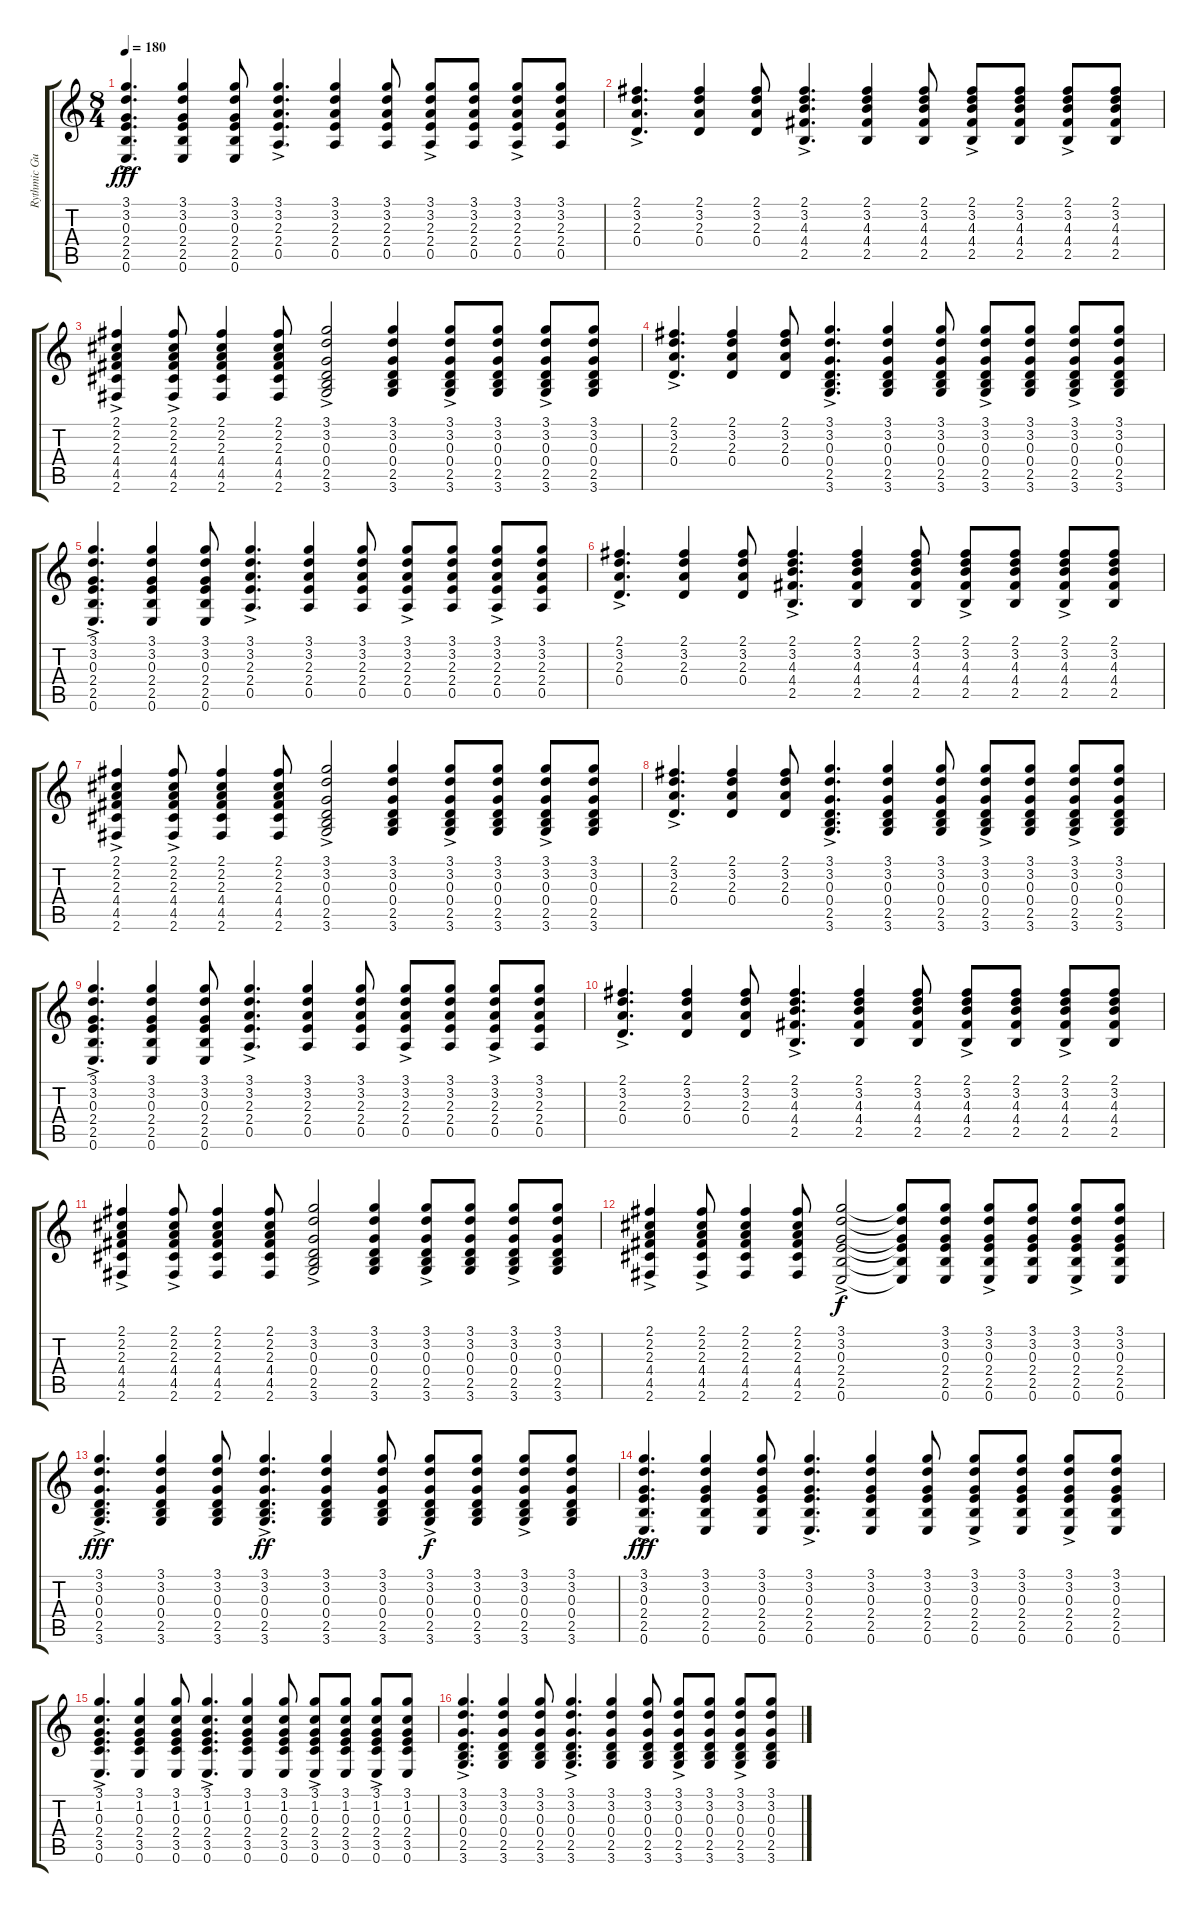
\track ("Rythmic Guitar" "Rythmic Gu") {instrument acousticguitarsteel}
\staff {score tabs}
\tuning (E4 B3 G3 D3 A2 E2) {hide}
\ts (8 4)
\tempo 180
\clef g2
\ks c
(3.1{ac} 3.2 0.3 2.4 2.5 0.6).4{d dy fff} (3.1 3.2 0.3 2.4 2.5 0.6).4 (3.1 3.2 0.3 2.4 2.5 0.6).8 (3.1{ac} 3.2 2.3 2.4 0.5).4{d} (3.1 3.2 2.3 2.4 0.5).4 (3.1 3.2 2.3 2.4 0.5).8 (3.1{ac} 3.2 2.3 2.4 0.5).8 (3.1 3.2 2.3 2.4 0.5).8 (3.1{ac} 3.2 2.3 2.4 0.5).8 (3.1 3.2 2.3 2.4 0.5).8 |
(2.1{ac} 3.2 2.3 0.4).4{d} (2.1 3.2 2.3 0.4).4 (2.1 3.2 2.3 0.4).8 (2.1{ac} 3.2 4.3 4.4 2.5).4{d} (2.1 3.2 4.3 4.4 2.5).4 (2.1 3.2 4.3 4.4 2.5).8 (2.1{ac} 3.2 4.3 4.4 2.5).8 (2.1 3.2 4.3 4.4 2.5).8 (2.1{ac} 3.2 4.3 4.4 2.5).8 (2.1 3.2 4.3 4.4 2.5).8 |
(2.1{ac} 2.2 2.3 4.4 4.5 2.6).4 (2.1{ac} 2.2 2.3 4.4 4.5 2.6).8 (2.1 2.2 2.3 4.4 4.5 2.6).4 (2.1 2.2 2.3 4.4 4.5 2.6).8 (3.1{ac} 3.2 0.3 0.4 2.5 3.6).2 (3.1 3.2 0.3 0.4 2.5 3.6).4 (3.1{ac} 3.2 0.3 0.4 2.5 3.6).8 (3.1 3.2 0.3 0.4 2.5 3.6).8 (3.1{ac} 3.2 0.3 0.4 2.5 3.6).8 (3.1 3.2 0.3 0.4 2.5 3.6).8 |
(2.1{ac} 3.2 2.3 0.4).4{d} (2.1 3.2 2.3 0.4).4 (2.1 3.2 2.3 0.4).8 (3.1{ac} 3.2 0.3 0.4 2.5 3.6).4{d} (3.1 3.2 0.3 0.4 2.5 3.6).4 (3.1 3.2 0.3 0.4 2.5 3.6).8 (3.1{ac} 3.2 0.3 0.4 2.5 3.6).8 (3.1 3.2 0.3 0.4 2.5 3.6).8 (3.1{ac} 3.2 0.3 0.4 2.5 3.6).8 (3.1 3.2 0.3 0.4 2.5 3.6).8 |
(3.1{ac} 3.2 0.3 2.4 2.5 0.6).4{d} (3.1 3.2 0.3 2.4 2.5 0.6).4 (3.1 3.2 0.3 2.4 2.5 0.6).8 (3.1{ac} 3.2 2.3 2.4 0.5).4{d} (3.1 3.2 2.3 2.4 0.5).4 (3.1 3.2 2.3 2.4 0.5).8 (3.1{ac} 3.2 2.3 2.4 0.5).8 (3.1 3.2 2.3 2.4 0.5).8 (3.1{ac} 3.2 2.3 2.4 0.5).8 (3.1 3.2 2.3 2.4 0.5).8 |
(2.1{ac} 3.2 2.3 0.4).4{d} (2.1 3.2 2.3 0.4).4 (2.1 3.2 2.3 0.4).8 (2.1{ac} 3.2 4.3 4.4 2.5).4{d} (2.1 3.2 4.3 4.4 2.5).4 (2.1 3.2 4.3 4.4 2.5).8 (2.1{ac} 3.2 4.3 4.4 2.5).8 (2.1 3.2 4.3 4.4 2.5).8 (2.1{ac} 3.2 4.3 4.4 2.5).8 (2.1 3.2 4.3 4.4 2.5).8 |
(2.1{ac} 2.2 2.3 4.4 4.5 2.6).4 (2.1{ac} 2.2 2.3 4.4 4.5 2.6).8 (2.1 2.2 2.3 4.4 4.5 2.6).4 (2.1 2.2 2.3 4.4 4.5 2.6).8 (3.1{ac} 3.2 0.3 0.4 2.5 3.6).2 (3.1 3.2 0.3 0.4 2.5 3.6).4 (3.1{ac} 3.2 0.3 0.4 2.5 3.6).8 (3.1 3.2 0.3 0.4 2.5 3.6).8 (3.1{ac} 3.2 0.3 0.4 2.5 3.6).8 (3.1 3.2 0.3 0.4 2.5 3.6).8 |
(2.1{ac} 3.2 2.3 0.4).4{d} (2.1 3.2 2.3 0.4).4 (2.1 3.2 2.3 0.4).8 (3.1{ac} 3.2 0.3 0.4 2.5 3.6).4{d} (3.1 3.2 0.3 0.4 2.5 3.6).4 (3.1 3.2 0.3 0.4 2.5 3.6).8 (3.1{ac} 3.2 0.3 0.4 2.5 3.6).8 (3.1 3.2 0.3 0.4 2.5 3.6).8 (3.1{ac} 3.2 0.3 0.4 2.5 3.6).8 (3.1 3.2 0.3 0.4 2.5 3.6).8 |
(3.1{ac} 3.2 0.3 2.4 2.5 0.6).4{d} (3.1 3.2 0.3 2.4 2.5 0.6).4 (3.1 3.2 0.3 2.4 2.5 0.6).8 (3.1{ac} 3.2 2.3 2.4 0.5).4{d} (3.1 3.2 2.3 2.4 0.5).4 (3.1 3.2 2.3 2.4 0.5).8 (3.1{ac} 3.2 2.3 2.4 0.5).8 (3.1 3.2 2.3 2.4 0.5).8 (3.1{ac} 3.2 2.3 2.4 0.5).8 (3.1 3.2 2.3 2.4 0.5).8 |
(2.1{ac} 3.2 2.3 0.4).4{d} (2.1 3.2 2.3 0.4).4 (2.1 3.2 2.3 0.4).8 (2.1{ac} 3.2 4.3 4.4 2.5).4{d} (2.1 3.2 4.3 4.4 2.5).4 (2.1 3.2 4.3 4.4 2.5).8 (2.1{ac} 3.2 4.3 4.4 2.5).8 (2.1 3.2 4.3 4.4 2.5).8 (2.1{ac} 3.2 4.3 4.4 2.5).8 (2.1 3.2 4.3 4.4 2.5).8 |
(2.1{ac} 2.2 2.3 4.4 4.5 2.6).4 (2.1{ac} 2.2 2.3 4.4 4.5 2.6).8 (2.1 2.2 2.3 4.4 4.5 2.6).4 (2.1 2.2 2.3 4.4 4.5 2.6).8 (3.1{ac} 3.2 0.3 0.4 2.5 3.6).2 (3.1 3.2 0.3 0.4 2.5 3.6).4 (3.1{ac} 3.2 0.3 0.4 2.5 3.6).8 (3.1 3.2 0.3 0.4 2.5 3.6).8 (3.1{ac} 3.2 0.3 0.4 2.5 3.6).8 (3.1 3.2 0.3 0.4 2.5 3.6).8 |
(2.1{ac} 2.2 2.3 4.4 4.5 2.6).4 (2.1{ac} 2.2 2.3 4.4 4.5 2.6).8 (2.1 2.2 2.3 4.4 4.5 2.6).4 (2.1 2.2 2.3 4.4 4.5 2.6).8 (3.1{ac} 3.2 0.3 2.4 2.5 0.6).2{dy f} (3.1{t} 3.2{t} 0.3{t} 2.4{t} 2.5{t} 0.6{t}).8 (3.1 3.2 0.3 2.4 2.5 0.6).8 (3.1{ac} 3.2 0.3 2.4 2.5 0.6).8 (3.1 3.2 0.3 2.4 2.5 0.6).8 (3.1{ac} 3.2 0.3 2.4 2.5 0.6).8 (3.1 3.2 0.3 2.4 2.5 0.6).8 |
(3.1{ac} 3.2 0.3 0.4 2.5 3.6).4{d dy fff} (3.1 3.2 0.3 0.4 2.5 3.6).4 (3.1 3.2 0.3 0.4 2.5 3.6).8 (3.1{ac} 3.2 0.3 0.4 2.5 3.6).4{d dy ff} (3.1 3.2 0.3 0.4 2.5 3.6).4 (3.1 3.2 0.3 0.4 2.5 3.6).8 (3.1{ac} 3.2 0.3 0.4 2.5 3.6).8{dy f} (3.1 3.2 0.3 0.4 2.5 3.6).8 (3.1{ac} 3.2 0.3 0.4 2.5 3.6).8 (3.1 3.2 0.3 0.4 2.5 3.6).8 |
(3.1{ac} 3.2 0.3 2.4 2.5 0.6).4{d dy fff} (3.1 3.2 0.3 2.4 2.5 0.6).4 (3.1 3.2 0.3 2.4 2.5 0.6).8 (3.1{ac} 3.2 0.3 2.4 2.5 0.6).4{d} (3.1 3.2 0.3 2.4 2.5 0.6).4 (3.1 3.2 0.3 2.4 2.5 0.6).8 (3.1{ac} 3.2 0.3 2.4 2.5 0.6).8 (3.1 3.2 0.3 2.4 2.5 0.6).8 (3.1{ac} 3.2 0.3 2.4 2.5 0.6).8 (3.1 3.2 0.3 2.4 2.5 0.6).8 |
(3.1{ac} 1.2 0.3 2.4 3.5 0.6).4{d} (3.1 1.2 0.3 2.4 3.5 0.6).4 (3.1 1.2 0.3 2.4 3.5 0.6).8 (3.1{ac} 1.2 0.3 2.4 3.5 0.6).4{d} (3.1 1.2 0.3 2.4 3.5 0.6).4 (3.1 1.2 0.3 2.4 3.5 0.6).8 (3.1{ac} 1.2 0.3 2.4 3.5 0.6).8 (3.1 1.2 0.3 2.4 3.5 0.6).8 (3.1{ac} 1.2 0.3 2.4 3.5 0.6).8 (3.1 1.2 0.3 2.4 3.5 0.6).8 |
(3.1{ac} 3.2 0.3 0.4 2.5 3.6).4{d} (3.1 3.2 0.3 0.4 2.5 3.6).4 (3.1 3.2 0.3 0.4 2.5 3.6).8 (3.1{ac} 3.2 0.3 0.4 2.5 3.6).4{d} (3.1 3.2 0.3 0.4 2.5 3.6).4 (3.1 3.2 0.3 0.4 2.5 3.6).8 (3.1{ac} 3.2 0.3 0.4 2.5 3.6).8 (3.1 3.2 0.3 0.4 2.5 3.6).8 (3.1{ac} 3.2 0.3 0.4 2.5 3.6).8 (3.1 3.2 0.3 0.4 2.5 3.6).8
